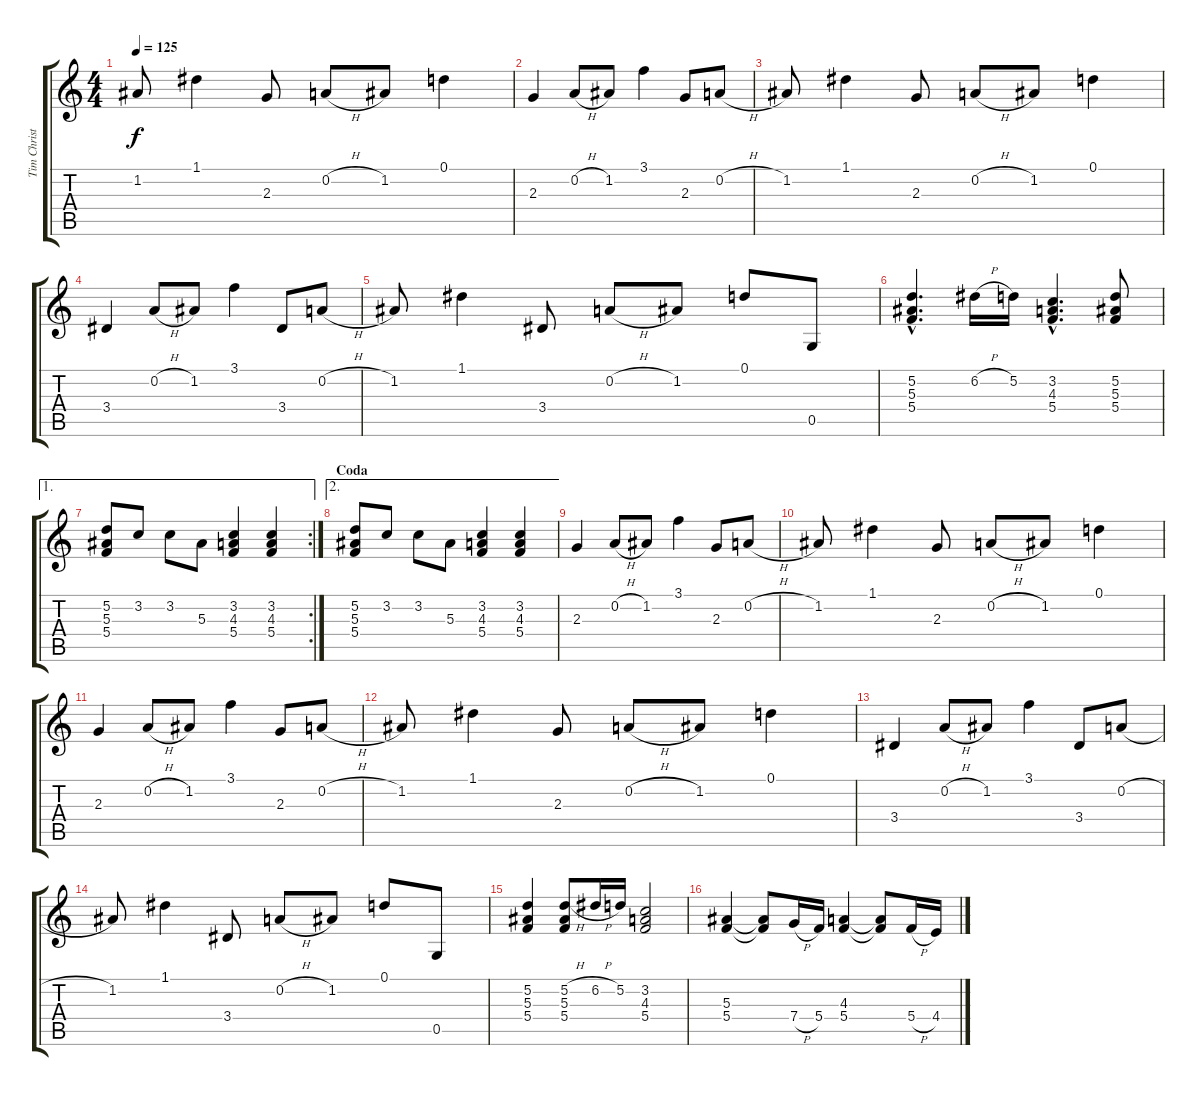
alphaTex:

\track ("Tim Christensen (Guitar 2)" "Tim Christ") {instrument overdrivenguitar}
\staff {score tabs}
\tuning (D4 A3 F3 C3 G2 D2) {hide}
\ts (4 4)
\tempo 125
\clef g2
\ks c
1.2.8{dy f} 1.1.4 2.3.8 0.2{h}.8 1.2.8 0.1.4 |
2.3.4 0.2{h}.8 1.2.8 3.1.4 2.3.8 0.2{h}.8 |
1.2.8 1.1.4 2.3.8 0.2{h}.8 1.2.8 0.1.4 |
3.4.4 0.2{h}.8 1.2.8 3.1.4 3.4.8 0.2{h}.8 |
1.2.8 1.1.4 3.4.8 0.2{h}.8 1.2.8 0.1.8 0.5.8 |
(5.2{hac} 5.3{hac} 5.4{hac}).4{d} 6.2{h}.16 5.2.16 (3.2{hac} 4.3{hac} 5.4{hac}).4{d} (5.2 5.3 5.4).8 |
\ae 1
\rc 2
(5.2 5.3 5.4).8 3.2.8 3.2.8 5.3.8 (3.2 4.3 5.4).4 (3.2 4.3 5.4).4 |
\ae 2
\section ("" "Coda")
(5.2 5.3 5.4).8 3.2.8 3.2.8 5.3.8 (3.2 4.3 5.4).4 (3.2 4.3 5.4).4 |
2.3.4 0.2{h}.8 1.2.8 3.1.4 2.3.8 0.2{h}.8 |
1.2.8 1.1.4 2.3.8 0.2{h}.8 1.2.8 0.1.4 |
2.3.4 0.2{h}.8 1.2.8 3.1.4 2.3.8 0.2{h}.8 |
1.2.8 1.1.4 2.3.8 0.2{h}.8 1.2.8 0.1.4 |
3.4.4 0.2{h}.8 1.2.8 3.1.4 3.4.8 0.2{h}.8 |
1.2.8 1.1.4 3.4.8 0.2{h}.8 1.2.8 0.1.8 0.5.8 |
(5.2 5.3 5.4).4 (5.2{h} 5.3 5.4).8 6.2{h}.16 5.2.16 (3.2 4.3 5.4).2 |
(5.3 5.4).4 (5.3{t} 5.4{t}).8 7.4{h}.16 5.4.16 (4.3 5.4).4 (4.3{t} 5.4{t}).8 5.4{h}.16 4.4.16
